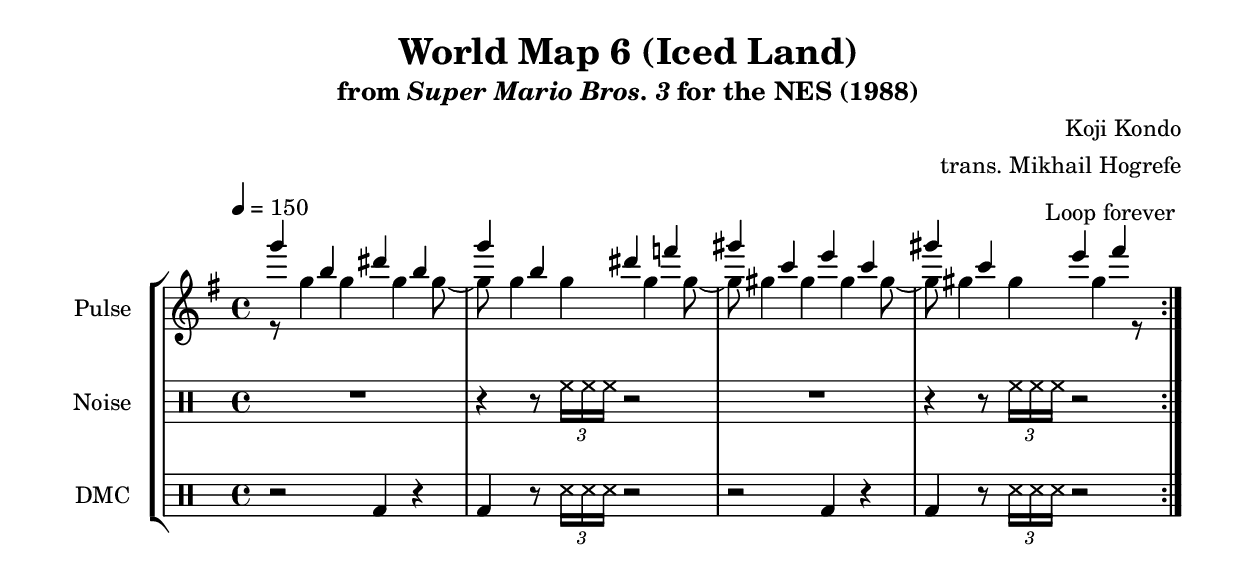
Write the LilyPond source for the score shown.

\version "2.22.0"

\paper {
  left-margin = 0.5\in
}

\book {
    \header {
        title = "World Map 6 (Iced Land)"
        subtitle = \markup { "from" {\italic "Super Mario Bros. 3"} "for the NES (1988)" }
        composer = "Koji Kondo"
        arranger = "trans. Mikhail Hogrefe"
    }

    \score {
        {
            \new StaffGroup <<
                \new Staff \relative c'''' {
                    \set Staff.instrumentName = "Pulse"
                    \set Staff.shortInstrumentName = "P."
\key g \major
\tempo 4 = 150
                    \repeat volta 2 {
<<{
g4 b, dis b |
g'4 b, dis f |
gis4 c, e c |
gis'4 c, e fis |
}\\{
r8 g,4 g g g8 ~ |
g8 g4 g g g8 ~ |
g8 gis4 gis gis gis8 ~ |
gis8 gis4 gis gis r8 |
}>>
                    }
\once \override Score.RehearsalMark.self-alignment-X = #RIGHT
\mark \markup { \fontsize #-2 "Loop forever" }
                }

                \new DrumStaff {
                    \drummode {
                        \set Staff.instrumentName="Noise"
                        \set Staff.shortInstrumentName="N."
R1 |
r4 r8 \tuplet 3/2 { hh16 hh hh } r2 |
R1 |
r4 r8 \tuplet 3/2 { hh16 hh hh } r2 |
                    }
                }

                \new DrumStaff {
                    \drummode {
                        \set Staff.instrumentName="DMC"
                        \set Staff.shortInstrumentName="DMC"
r2 bd4 r |
bd4 r8 \tuplet 3/2 { ss16 ss ss } r2 |
r2 bd4 r |
bd4 r8 \tuplet 3/2 { ss16 ss ss } r2 |
                    }
                }
            >>
        }
        \layout {
            \context {
                \Staff
                \RemoveEmptyStaves
            }
            \context {
                \DrumStaff
                \RemoveEmptyStaves
            }
            \context {
                \Voice
                % Permit line breaks within tuplets
                \remove "Forbid_line_break_engraver"
                % Allow beams to be broken at line breaks
                \override Beam.breakable = ##t
            }
        }
    }
}
